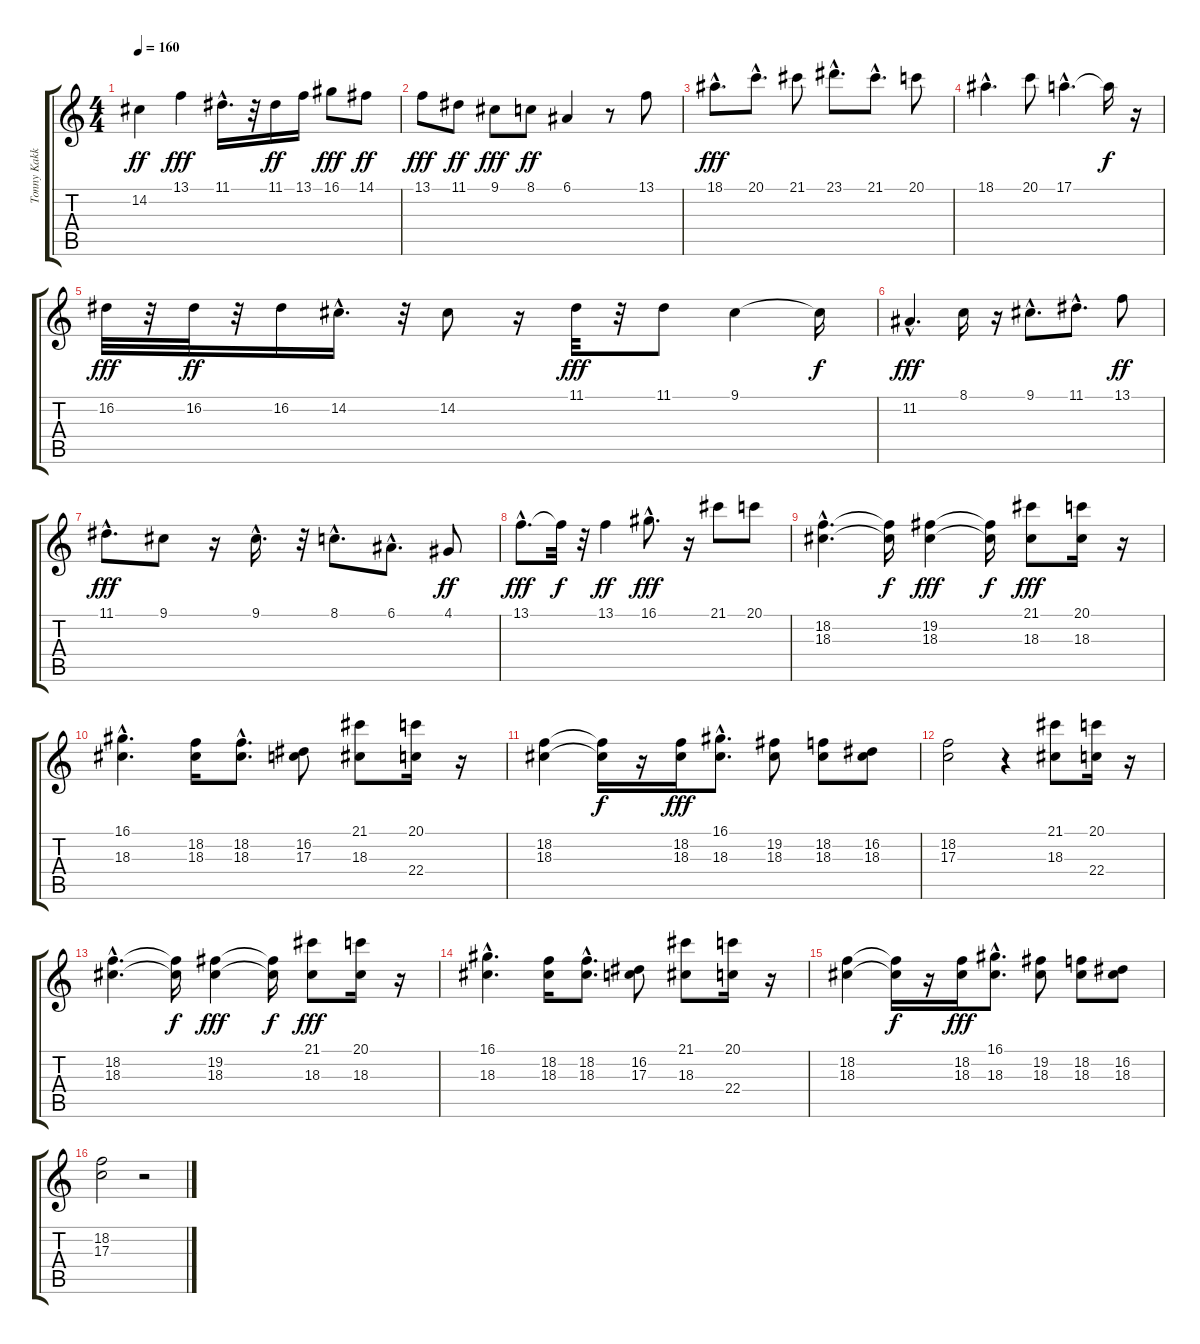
\track ("Tonny Kakko" "Tonny Kakk") {instrument lead1square}
\staff {score tabs}
\tuning (E4 B3 G3 D3 A2 E2) {hide}
\ts (4 4)
\tempo 160
\clef g2
\ks c
14.2.4{dy ff} 13.1.4{dy fff} 11.1{hac}.16{d} r.32 11.1.16{dy ff} 13.1.16 16.1.8{dy fff} 14.1.8{dy ff} |
13.1.8{dy fff} 11.1.8{dy ff} 9.1.8{dy fff} 8.1.8{dy ff} 6.1.4 r.8 13.1.8 |
18.1{hac}.8{d dy fff} 20.1{hac}.8{d} 21.1.8 23.1{hac}.8{d} 21.1{hac}.8{d} 20.1.8 |
18.1{hac}.4{d} 20.1.8 17.1{hac}.4{d} 17.1{t}.16{dy f} r.16 |
16.2.32{dy fff} r.32 16.2.32{dy ff} r.32 16.2.16 14.2{hac}.16{d} r.32 14.2.8 r.16 11.1.32{dy fff} r.32 11.1.8 9.1.4 9.1{t}.16{dy f} |
11.2{hac}.4{d dy fff} 8.1.16 r.16 9.1{hac}.8{d} 11.1{hac}.8{d} 13.1.8{dy ff} |
11.1{hac}.8{d dy fff} 9.1.8 r.16 9.1{hac}.16{d} r.32 8.1{hac}.8{d} 6.1{hac}.8{d} 4.1.8{dy ff} |
13.1{hac}.8{d dy fff} 13.1{t}.32{dy f} r.32 13.1.4{dy ff} 16.1{hac}.8{d dy fff} r.16 21.1.8 20.1.8 |
(18.2{hac} 18.3{hac}).4{d} (18.2{t} 18.3{t}).16{dy f} (19.2 18.3).4{dy fff} (19.2{t} 18.3{t}).16{dy f} (21.1 18.3).8{dy fff} (20.1 18.3).16 r.16 |
(16.1{hac} 18.3{hac}).4{d} (18.2 18.3).16 (18.2{hac} 18.3{hac}).8{d} (16.2 17.3).8 (21.1 18.3).8 (20.1 22.4).16 r.16 |
(18.2 18.3).4 (18.2{t} 18.3{t}).16{dy f} r.16 (18.2 18.3).16{dy fff} (16.1{hac} 18.3{hac}).8{d} (19.2 18.3).8 (18.2 18.3).8 (16.2 18.3).8 |
(18.2 17.3).2 r.4 (21.1 18.3).8 (20.1 22.4).16 r.16 |
(18.2{hac} 18.3{hac}).4{d} (18.2{t} 18.3{t}).16{dy f} (19.2 18.3).4{dy fff} (19.2{t} 18.3{t}).16{dy f} (21.1 18.3).8{dy fff} (20.1 18.3).16 r.16 |
(16.1{hac} 18.3{hac}).4{d} (18.2 18.3).16 (18.2{hac} 18.3{hac}).8{d} (16.2 17.3).8 (21.1 18.3).8 (20.1 22.4).16 r.16 |
(18.2 18.3).4 (18.2{t} 18.3{t}).16{dy f} r.16 (18.2 18.3).16{dy fff} (16.1{hac} 18.3{hac}).8{d} (19.2 18.3).8 (18.2 18.3).8 (16.2 18.3).8 |
(18.2 17.3).2 r.2
